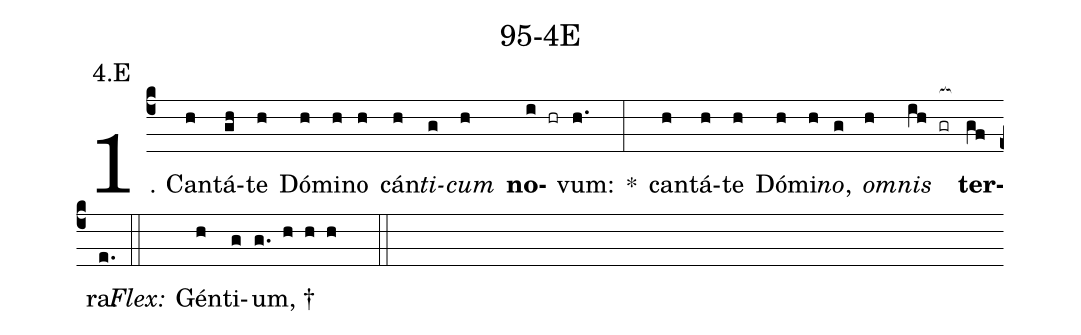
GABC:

name: 95-4E;
annotation: 4.E;
%%
(c4)1. Can(h)tá(gh)te(h) Dó(h)mi(h)no(h) cán(h)<i>ti</i>(g)<i>cum</i>(h) <b>no</b>(i hr)vum:(h.) *(:) can(h)tá(h)te(h) Dó(h)mi(h)<i>no</i>,(g) <i>om</i>(h)<i>nis</i>(ih gr[ocb:1{]) <b>ter</b>(gf[ocb:0}])ra.(e.) (::)
<i>Flex:</i>()  Gén(h)ti(g)um, †(g. h h h  ::)
